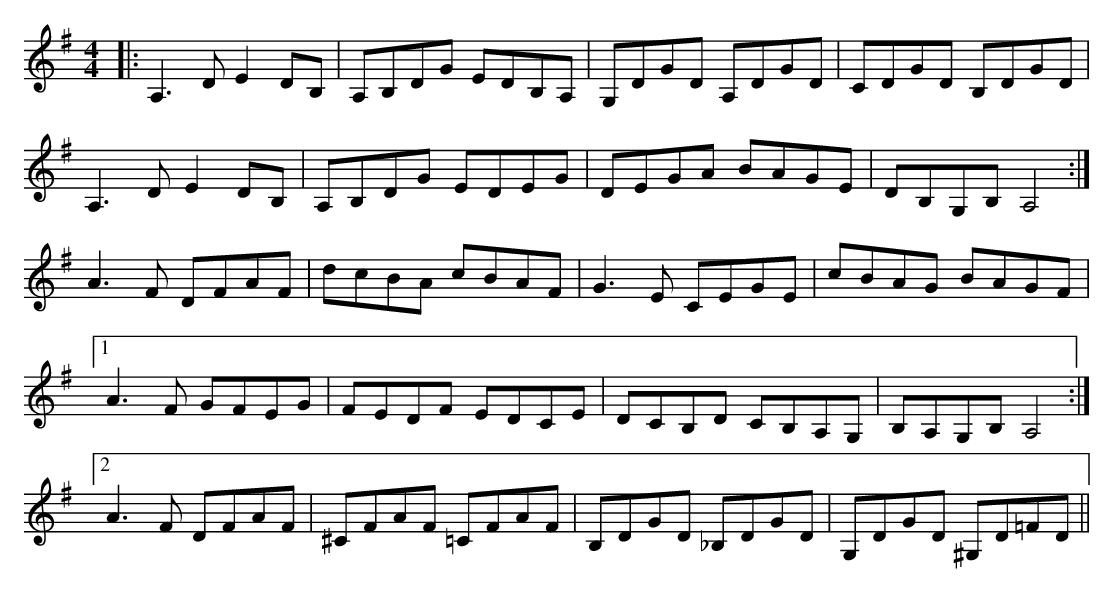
X:1
M:4/4
K:Ador
|:A,3D E2 DB,|A,B,DG EDB,A,|G,DGD A,DGD|CDGD B,DGD|
A,3D E2 DB,|A,B,DG EDEG|DEGA BAGE|DB,G,B, A,4:|
A3F DFAF|dcBA cBAF|G3E CEGE|cBAG BAGF|
[1A3F GFEG|FEDF EDCE|DCB,D CB,A,G,|B,A,G,B, A,4:|
[2A3F DFAF|^CFAF =CFAF|B,DGD _B,DGD|G,DGD ^G,D=FD||
